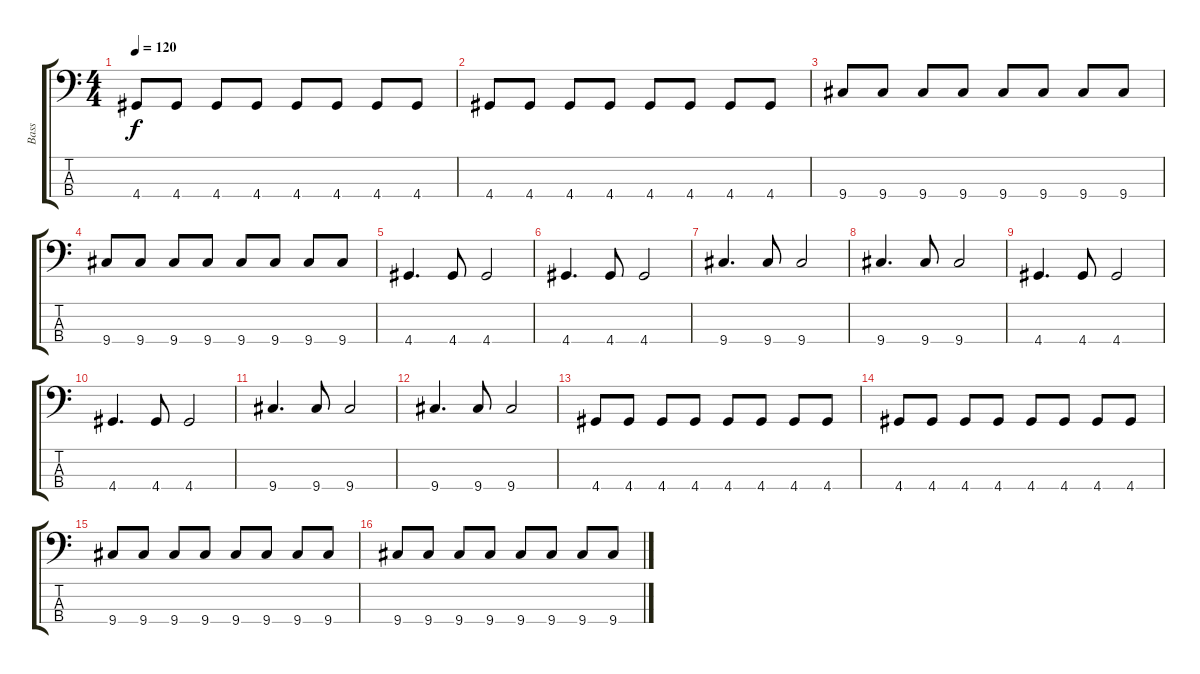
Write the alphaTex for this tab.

\track ("Bass" "Bass") {instrument electricbassfinger}
\staff {score tabs}
\tuning (G2 D2 A1 E1) {hide}
\ts (4 4)
\tempo 120
\clef f4
\ks c
4.4.8{dy f} 4.4.8 4.4.8 4.4.8 4.4.8 4.4.8 4.4.8 4.4.8 |
4.4.8 4.4.8 4.4.8 4.4.8 4.4.8 4.4.8 4.4.8 4.4.8 |
9.4.8 9.4.8 9.4.8 9.4.8 9.4.8 9.4.8 9.4.8 9.4.8 |
9.4.8 9.4.8 9.4.8 9.4.8 9.4.8 9.4.8 9.4.8 9.4.8 |
4.4.4{d} 4.4.8 4.4.2 |
4.4.4{d} 4.4.8 4.4.2 |
9.4.4{d} 9.4.8 9.4.2 |
9.4.4{d} 9.4.8 9.4.2 |
4.4.4{d} 4.4.8 4.4.2 |
4.4.4{d} 4.4.8 4.4.2 |
9.4.4{d} 9.4.8 9.4.2 |
9.4.4{d} 9.4.8 9.4.2 |
4.4.8 4.4.8 4.4.8 4.4.8 4.4.8 4.4.8 4.4.8 4.4.8 |
4.4.8 4.4.8 4.4.8 4.4.8 4.4.8 4.4.8 4.4.8 4.4.8 |
9.4.8 9.4.8 9.4.8 9.4.8 9.4.8 9.4.8 9.4.8 9.4.8 |
9.4.8 9.4.8 9.4.8 9.4.8 9.4.8 9.4.8 9.4.8 9.4.8
